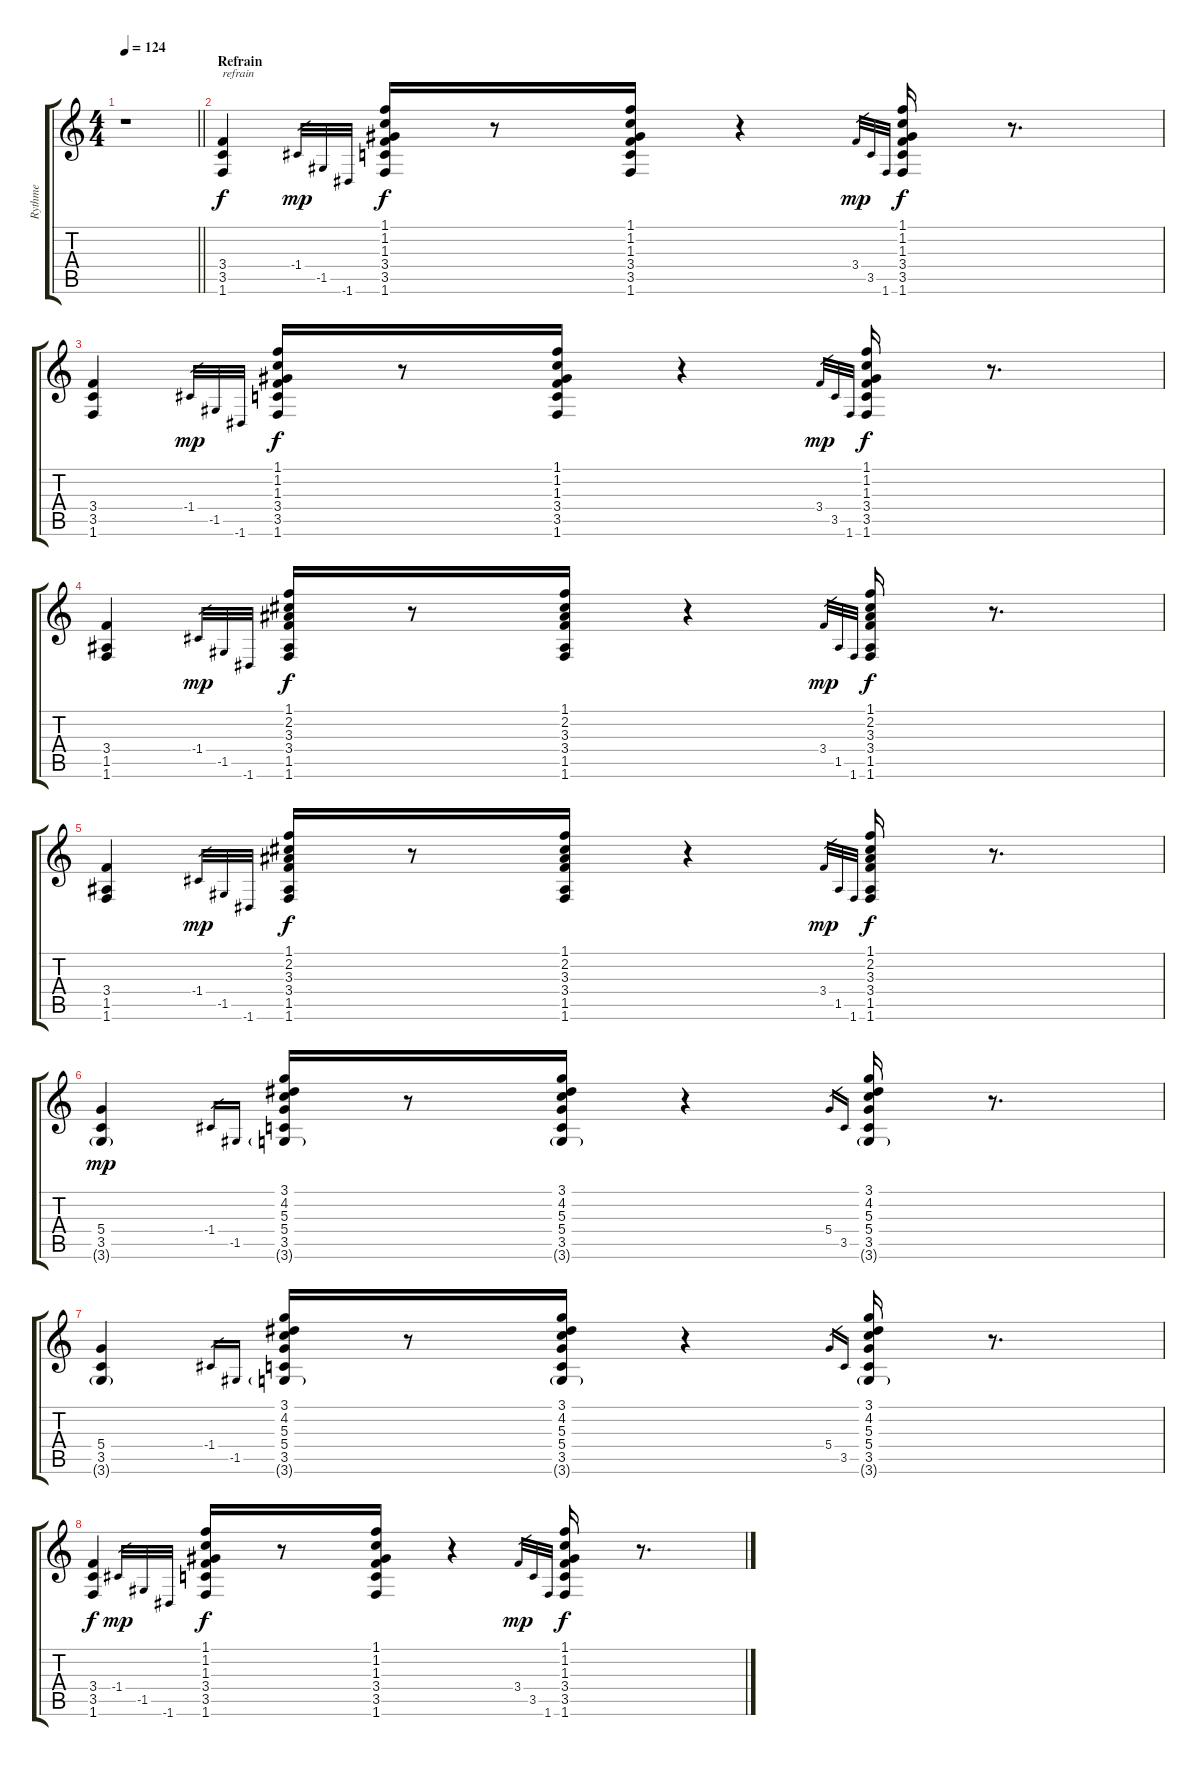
\track ("Rythme" "Rythme") {instrument acousticguitarnylon}
\staff {score tabs}
\tuning (E4 B3 G3 D3 A2 E2) {hide}
\ts (4 4)
\tempo 124
\clef g2
\barLineRight lightlight
\ks c
r.1{dy f} |
\section ("" "Refrain")
(3.4 3.5 1.6).4{txt "refrain"} -1.4.32{gr dy mp} -1.5.32{gr} -1.6.32{gr} (1.1 1.2 1.3 3.4 3.5 1.6).16{dy f} r.8 (1.1 1.2 1.3 3.4 3.5 1.6).16 r.4 3.4.32{gr dy mp} 3.5.32{gr} 1.6.32{gr} (1.1 1.2 1.3 3.4 3.5 1.6).16{dy f} r.8{d} |
(3.4 3.5 1.6).4 -1.4.32{gr dy mp} -1.5.32{gr} -1.6.32{gr} (1.1 1.2 1.3 3.4 3.5 1.6).16{dy f} r.8 (1.1 1.2 1.3 3.4 3.5 1.6).16 r.4 3.4.32{gr dy mp} 3.5.32{gr} 1.6.32{gr} (1.1 1.2 1.3 3.4 3.5 1.6).16{dy f} r.8{d} |
(3.4 1.5 1.6).4 -1.4.32{gr dy mp} -1.5.32{gr} -1.6.32{gr} (1.1 2.2 3.3 3.4 1.5 1.6).16{dy f} r.8 (1.1 2.2 3.3 3.4 1.5 1.6).16 r.4 3.4.32{gr dy mp} 1.5.32{gr} 1.6.32{gr} (1.1 2.2 3.3 3.4 1.5 1.6).16{dy f} r.8{d} |
(3.4 1.5 1.6).4 -1.4.32{gr dy mp} -1.5.32{gr} -1.6.32{gr} (1.1 2.2 3.3 3.4 1.5 1.6).16{dy f} r.8 (1.1 2.2 3.3 3.4 1.5 1.6).16 r.4 3.4.32{gr dy mp} 1.5.32{gr} 1.6.32{gr} (1.1 2.2 3.3 3.4 1.5 1.6).16{dy f} r.8{d} |
(5.4 3.5 3.6{g}).4{dy mp} -1.4.16{gr} -1.5.16{gr} (3.1 4.2 5.3 5.4 3.5 3.6{g}).16 r.8 (3.1 4.2 5.3 5.4 3.5 3.6{g}).16 r.4 5.4.16{gr} 3.5.16{gr} (3.1 4.2 5.3 5.4 3.5 3.6{g}).16 r.8{d} |
(5.4 3.5 3.6{g}).4 -1.4.16{gr} -1.5.16{gr} (3.1 4.2 5.3 5.4 3.5 3.6{g}).16 r.8 (3.1 4.2 5.3 5.4 3.5 3.6{g}).16 r.4 5.4.16{gr} 3.5.16{gr} (3.1 4.2 5.3 5.4 3.5 3.6{g}).16 r.8{d} |
(3.4 3.5 1.6).4{dy f} -1.4.32{gr dy mp} -1.5.32{gr} -1.6.32{gr} (1.1 1.2 1.3 3.4 3.5 1.6).16{dy f} r.8 (1.1 1.2 1.3 3.4 3.5 1.6).16 r.4 3.4.32{gr dy mp} 3.5.32{gr} 1.6.32{gr} (1.1 1.2 1.3 3.4 3.5 1.6).16{dy f} r.8{d}
